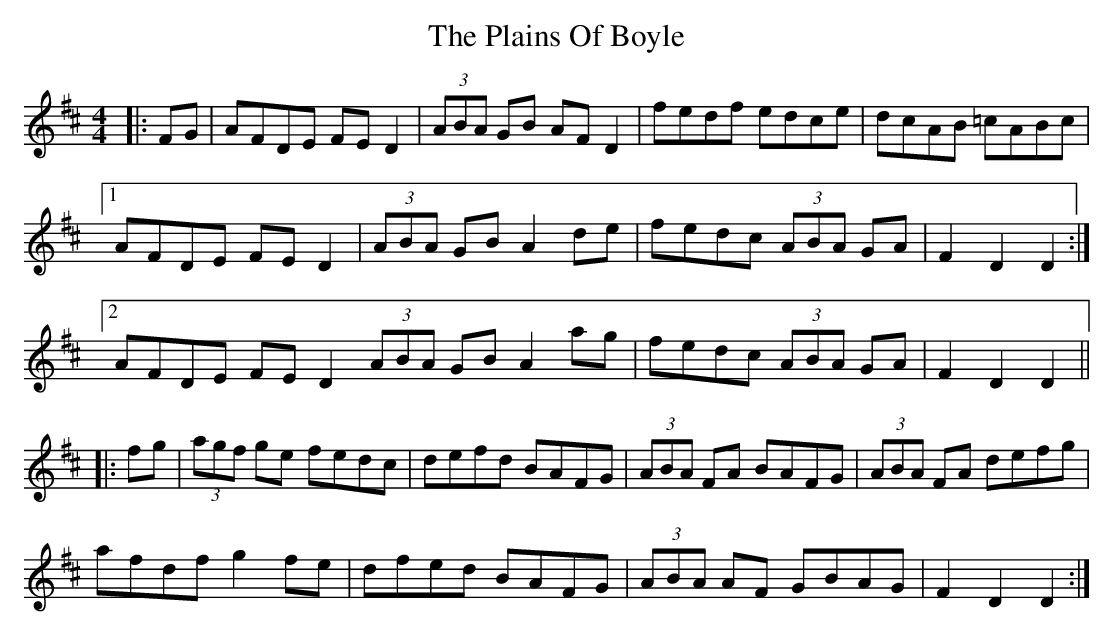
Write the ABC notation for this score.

X:1
T: The Plains Of Boyle
M: 4/4
L: 1/8
K: Dmaj
|:FG|AFDE FED2|(3ABA GB AFD2|fedf edce|dcAB =cABc|
[1 AFDE FED2|(3ABA GB A2de|fedc (3ABA GA|F2D2D2:|
[2 AFDE FED2 (3ABA GB A2 ag|fedc (3ABA GA |F2 D2 D2 ||
|:fg|(3agf ge fedc |defd BAFG|(3ABA FA BAFG|(3ABA FA defg|
afdf g2 fe|dfed BAFG|(3ABA AF GBAG|F2D2D2:|
